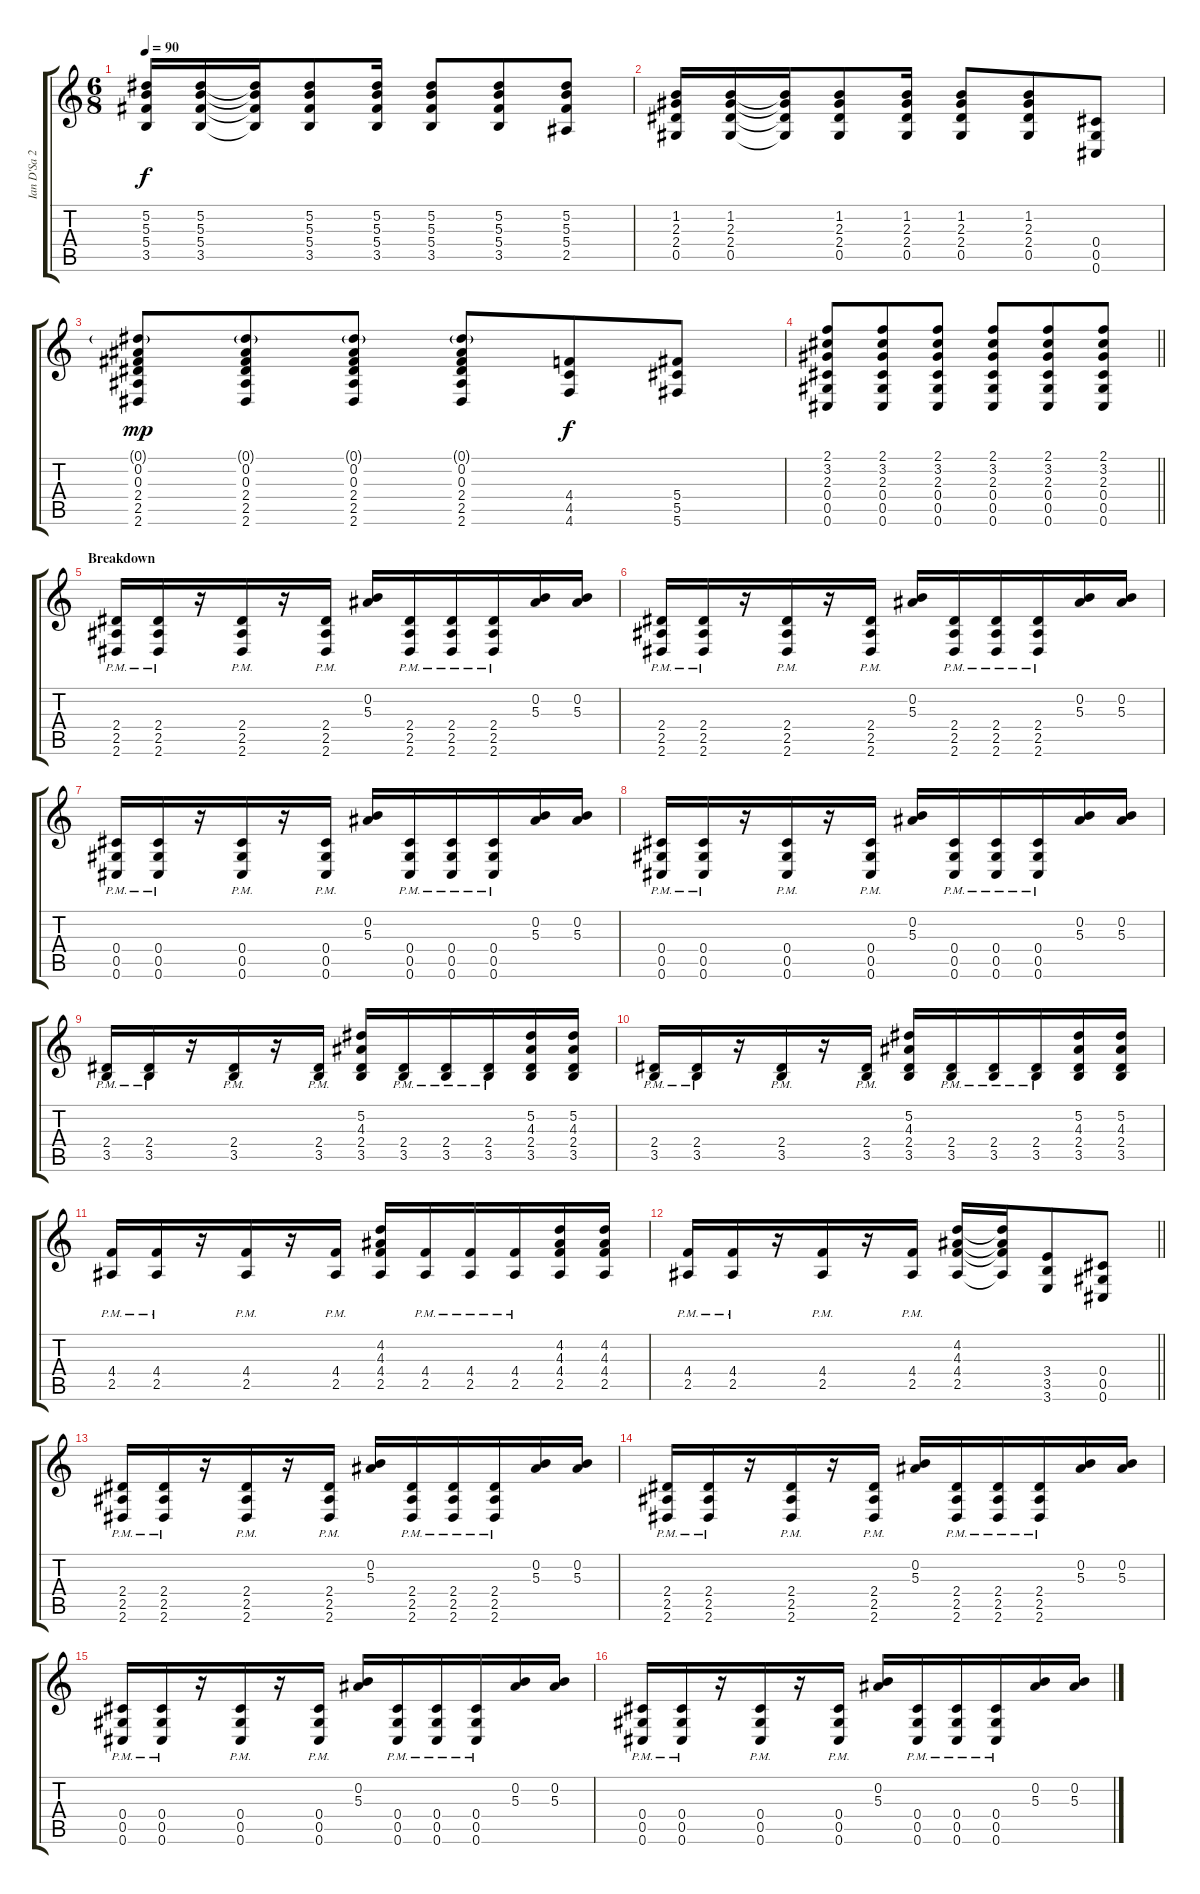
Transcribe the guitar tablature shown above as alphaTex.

\track ("Ian D'Sa 2" "Ian D'Sa 2") {instrument distortionguitar}
\staff {score tabs}
\tuning (Eb4 Bb3 Gb3 Db3 Ab2 Db2) {hide}
\ts (6 8)
\tempo 90
\clef g2
\ks c
(5.2 5.3 5.4 3.5).16{dy f} (5.2 5.3 5.4 3.5).16 (5.2{t} 5.3{t} 5.4{t} 3.5{t}).16 (5.2 5.3 5.4 3.5).8 (5.2 5.3 5.4 3.5).16 (5.2 5.3 5.4 3.5).8 (5.2 5.3 5.4 3.5).8 (5.2 5.3 5.4 2.5).8 |
(1.2 2.3 2.4 0.5).16 (1.2 2.3 2.4 0.5).16 (1.2{t} 2.3{t} 2.4{t} 0.5{t}).16 (1.2 2.3 2.4 0.5).8 (1.2 2.3 2.4 0.5).16 (1.2 2.3 2.4 0.5).8 (1.2 2.3 2.4 0.5).8 (0.4 0.5 0.6).8 |
(0.1{g} 0.2 0.3 2.4 2.5 2.6).8{dy mp} (0.1{g} 0.2 0.3 2.4 2.5 2.6).8 (0.1{g} 0.2 0.3 2.4 2.5 2.6).8 (0.1{g} 0.2 0.3 2.4 2.5 2.6).8 (4.4 4.5 4.6).8{dy f} (5.4 5.5 5.6).8 |
\barLineRight lightlight
(2.1 3.2 2.3 0.4 0.5 0.6).8 (2.1 3.2 2.3 0.4 0.5 0.6).8 (2.1 3.2 2.3 0.4 0.5 0.6).8 (2.1 3.2 2.3 0.4 0.5 0.6).8 (2.1 3.2 2.3 0.4 0.5 0.6).8 (2.1 3.2 2.3 0.4 0.5 0.6).8 |
\section ("" "Breakdown")
(2.4{pm} 2.5{pm} 2.6{pm}).16 (2.4{pm} 2.5{pm} 2.6{pm}).16 r.16 (2.4{pm} 2.5{pm} 2.6{pm}).16 r.16 (2.4{pm} 2.5{pm} 2.6{pm}).16 (0.2 5.3).16 (2.4{pm} 2.5{pm} 2.6{pm}).16 (2.4{pm} 2.5{pm} 2.6{pm}).16 (2.4{pm} 2.5{pm} 2.6{pm}).16 (0.2 5.3).16 (0.2 5.3).16 |
(2.4{pm} 2.5{pm} 2.6{pm}).16 (2.4{pm} 2.5{pm} 2.6{pm}).16 r.16 (2.4{pm} 2.5{pm} 2.6{pm}).16 r.16 (2.4{pm} 2.5{pm} 2.6{pm}).16 (0.2 5.3).16 (2.4{pm} 2.5{pm} 2.6{pm}).16 (2.4{pm} 2.5{pm} 2.6{pm}).16 (2.4{pm} 2.5{pm} 2.6{pm}).16 (0.2 5.3).16 (0.2 5.3).16 |
(0.4{pm} 0.5{pm} 0.6{pm}).16 (0.4{pm} 0.5{pm} 0.6{pm}).16 r.16 (0.4{pm} 0.5{pm} 0.6{pm}).16 r.16 (0.4{pm} 0.5{pm} 0.6{pm}).16 (0.2 5.3).16 (0.4{pm} 0.5{pm} 0.6{pm}).16 (0.4{pm} 0.5{pm} 0.6{pm}).16 (0.4{pm} 0.5{pm} 0.6{pm}).16 (0.2 5.3).16 (0.2 5.3).16 |
(0.4{pm} 0.5{pm} 0.6{pm}).16 (0.4{pm} 0.5{pm} 0.6{pm}).16 r.16 (0.4{pm} 0.5{pm} 0.6{pm}).16 r.16 (0.4{pm} 0.5{pm} 0.6{pm}).16 (0.2 5.3).16 (0.4{pm} 0.5{pm} 0.6{pm}).16 (0.4{pm} 0.5{pm} 0.6{pm}).16 (0.4{pm} 0.5{pm} 0.6{pm}).16 (0.2 5.3).16 (0.2 5.3).16 |
(2.4{pm} 3.5{pm}).16 (2.4{pm} 3.5{pm}).16 r.16 (2.4{pm} 3.5{pm}).16 r.16 (2.4{pm} 3.5{pm}).16 (5.2 4.3 2.4 3.5).16 (2.4{pm} 3.5{pm}).16 (2.4{pm} 3.5{pm}).16 (2.4{pm} 3.5{pm}).16 (5.2 4.3 2.4 3.5).16 (5.2 4.3 2.4 3.5).16 |
(2.4{pm} 3.5{pm}).16 (2.4{pm} 3.5{pm}).16 r.16 (2.4{pm} 3.5{pm}).16 r.16 (2.4{pm} 3.5{pm}).16 (5.2 4.3 2.4 3.5).16 (2.4{pm} 3.5{pm}).16 (2.4{pm} 3.5{pm}).16 (2.4{pm} 3.5{pm}).16 (5.2 4.3 2.4 3.5).16 (5.2 4.3 2.4 3.5).16 |
(4.4{pm} 2.5{pm}).16 (4.4{pm} 2.5{pm}).16 r.16 (4.4{pm} 2.5{pm}).16 r.16 (4.4{pm} 2.5{pm}).16 (4.2 4.3 4.4 2.5).16 (4.4{pm} 2.5{pm}).16 (4.4{pm} 2.5{pm}).16 (4.4{pm} 2.5{pm}).16 (4.2 4.3 4.4 2.5).16 (4.2 4.3 4.4 2.5).16 |
\barLineRight lightlight
(4.4{pm} 2.5{pm}).16 (4.4{pm} 2.5{pm}).16 r.16 (4.4{pm} 2.5{pm}).16 r.16 (4.4{pm} 2.5{pm}).16 (4.2 4.3 4.4 2.5).16 (4.2{t} 4.3{t} 4.4{t} 2.5{t}).16 (3.4 3.5 3.6).8 (0.4 0.5 0.6).8 |
\section ("" "")
(2.4{pm} 2.5{pm} 2.6{pm}).16 (2.4{pm} 2.5{pm} 2.6{pm}).16 r.16 (2.4{pm} 2.5{pm} 2.6{pm}).16 r.16 (2.4{pm} 2.5{pm} 2.6{pm}).16 (0.2 5.3).16 (2.4{pm} 2.5{pm} 2.6{pm}).16 (2.4{pm} 2.5{pm} 2.6{pm}).16 (2.4{pm} 2.5{pm} 2.6{pm}).16 (0.2 5.3).16 (0.2 5.3).16 |
(2.4{pm} 2.5{pm} 2.6{pm}).16 (2.4{pm} 2.5{pm} 2.6{pm}).16 r.16 (2.4{pm} 2.5{pm} 2.6{pm}).16 r.16 (2.4{pm} 2.5{pm} 2.6{pm}).16 (0.2 5.3).16 (2.4{pm} 2.5{pm} 2.6{pm}).16 (2.4{pm} 2.5{pm} 2.6{pm}).16 (2.4{pm} 2.5{pm} 2.6{pm}).16 (0.2 5.3).16 (0.2 5.3).16 |
(0.4{pm} 0.5{pm} 0.6{pm}).16 (0.4{pm} 0.5{pm} 0.6{pm}).16 r.16 (0.4{pm} 0.5{pm} 0.6{pm}).16 r.16 (0.4{pm} 0.5{pm} 0.6{pm}).16 (0.2 5.3).16 (0.4{pm} 0.5{pm} 0.6{pm}).16 (0.4{pm} 0.5{pm} 0.6{pm}).16 (0.4{pm} 0.5{pm} 0.6{pm}).16 (0.2 5.3).16 (0.2 5.3).16 |
(0.4{pm} 0.5{pm} 0.6{pm}).16 (0.4{pm} 0.5{pm} 0.6{pm}).16 r.16 (0.4{pm} 0.5{pm} 0.6{pm}).16 r.16 (0.4{pm} 0.5{pm} 0.6{pm}).16 (0.2 5.3).16 (0.4{pm} 0.5{pm} 0.6{pm}).16 (0.4{pm} 0.5{pm} 0.6{pm}).16 (0.4{pm} 0.5{pm} 0.6{pm}).16 (0.2 5.3).16 (0.2 5.3).16
